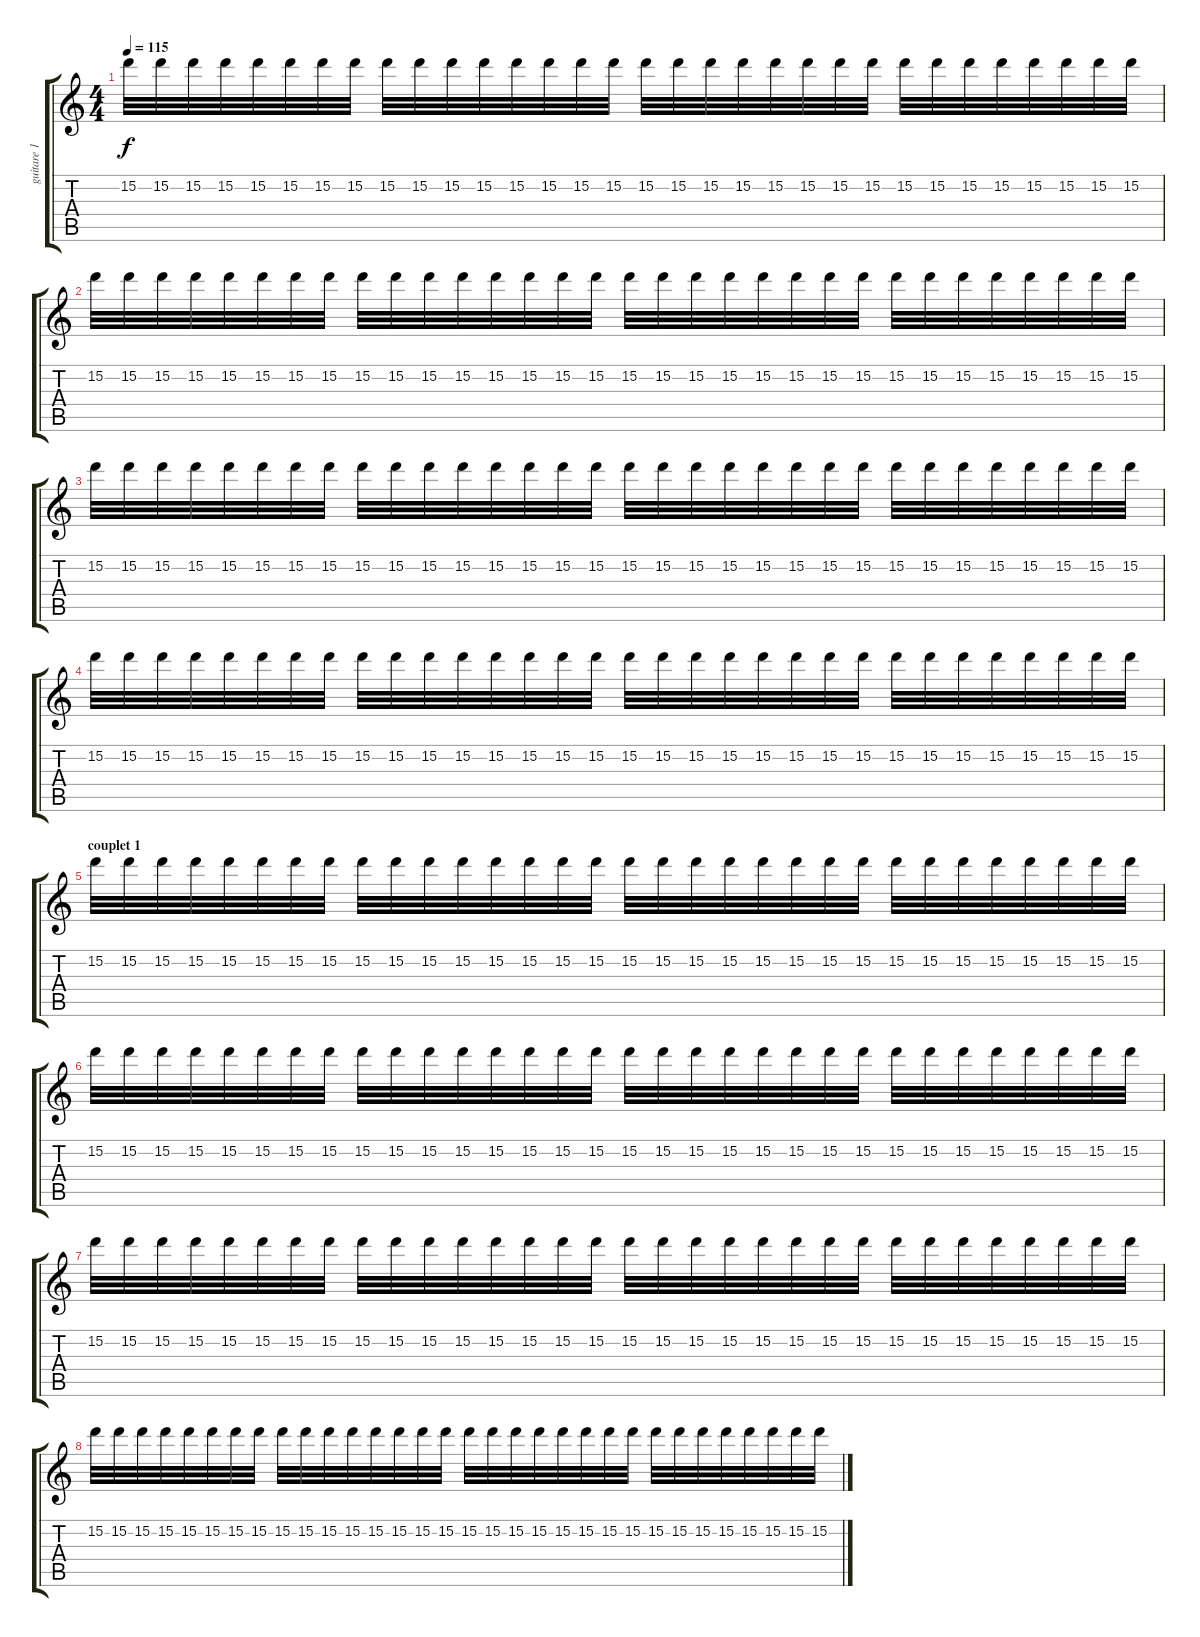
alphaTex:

\track ("guitare 1" "guitare 1") {instrument distortionguitar}
\staff {score tabs}
\tuning (E4 B3 G3 D3 A2 E2) {hide}
\ts (4 4)
\tempo 115
\clef g2
\ks c
15.2.32{dy f} 15.2.32 15.2.32 15.2.32 15.2.32 15.2.32 15.2.32 15.2.32 15.2.32 15.2.32 15.2.32 15.2.32 15.2.32 15.2.32 15.2.32 15.2.32 15.2.32 15.2.32 15.2.32 15.2.32 15.2.32 15.2.32 15.2.32 15.2.32 15.2.32 15.2.32 15.2.32 15.2.32 15.2.32 15.2.32 15.2.32 15.2.32 |
15.2.32 15.2.32 15.2.32 15.2.32 15.2.32 15.2.32 15.2.32 15.2.32 15.2.32 15.2.32 15.2.32 15.2.32 15.2.32 15.2.32 15.2.32 15.2.32 15.2.32 15.2.32 15.2.32 15.2.32 15.2.32 15.2.32 15.2.32 15.2.32 15.2.32 15.2.32 15.2.32 15.2.32 15.2.32 15.2.32 15.2.32 15.2.32 |
15.2.32 15.2.32 15.2.32 15.2.32 15.2.32 15.2.32 15.2.32 15.2.32 15.2.32 15.2.32 15.2.32 15.2.32 15.2.32 15.2.32 15.2.32 15.2.32 15.2.32 15.2.32 15.2.32 15.2.32 15.2.32 15.2.32 15.2.32 15.2.32 15.2.32 15.2.32 15.2.32 15.2.32 15.2.32 15.2.32 15.2.32 15.2.32 |
15.2.32 15.2.32 15.2.32 15.2.32 15.2.32 15.2.32 15.2.32 15.2.32 15.2.32 15.2.32 15.2.32 15.2.32 15.2.32 15.2.32 15.2.32 15.2.32 15.2.32 15.2.32 15.2.32 15.2.32 15.2.32 15.2.32 15.2.32 15.2.32 15.2.32 15.2.32 15.2.32 15.2.32 15.2.32 15.2.32 15.2.32 15.2.32 |
\section ("" "couplet 1")
15.2.32 15.2.32 15.2.32 15.2.32 15.2.32 15.2.32 15.2.32 15.2.32 15.2.32 15.2.32 15.2.32 15.2.32 15.2.32 15.2.32 15.2.32 15.2.32 15.2.32 15.2.32 15.2.32 15.2.32 15.2.32 15.2.32 15.2.32 15.2.32 15.2.32 15.2.32 15.2.32 15.2.32 15.2.32 15.2.32 15.2.32 15.2.32 |
15.2.32 15.2.32 15.2.32 15.2.32 15.2.32 15.2.32 15.2.32 15.2.32 15.2.32 15.2.32 15.2.32 15.2.32 15.2.32 15.2.32 15.2.32 15.2.32 15.2.32 15.2.32 15.2.32 15.2.32 15.2.32 15.2.32 15.2.32 15.2.32 15.2.32 15.2.32 15.2.32 15.2.32 15.2.32 15.2.32 15.2.32 15.2.32 |
15.2.32 15.2.32 15.2.32 15.2.32 15.2.32 15.2.32 15.2.32 15.2.32 15.2.32 15.2.32 15.2.32 15.2.32 15.2.32 15.2.32 15.2.32 15.2.32 15.2.32 15.2.32 15.2.32 15.2.32 15.2.32 15.2.32 15.2.32 15.2.32 15.2.32 15.2.32 15.2.32 15.2.32 15.2.32 15.2.32 15.2.32 15.2.32 |
15.2.32 15.2.32 15.2.32 15.2.32 15.2.32 15.2.32 15.2.32 15.2.32 15.2.32 15.2.32 15.2.32 15.2.32 15.2.32 15.2.32 15.2.32 15.2.32 15.2.32 15.2.32 15.2.32 15.2.32 15.2.32 15.2.32 15.2.32 15.2.32 15.2.32 15.2.32 15.2.32 15.2.32 15.2.32 15.2.32 15.2.32 15.2.32
